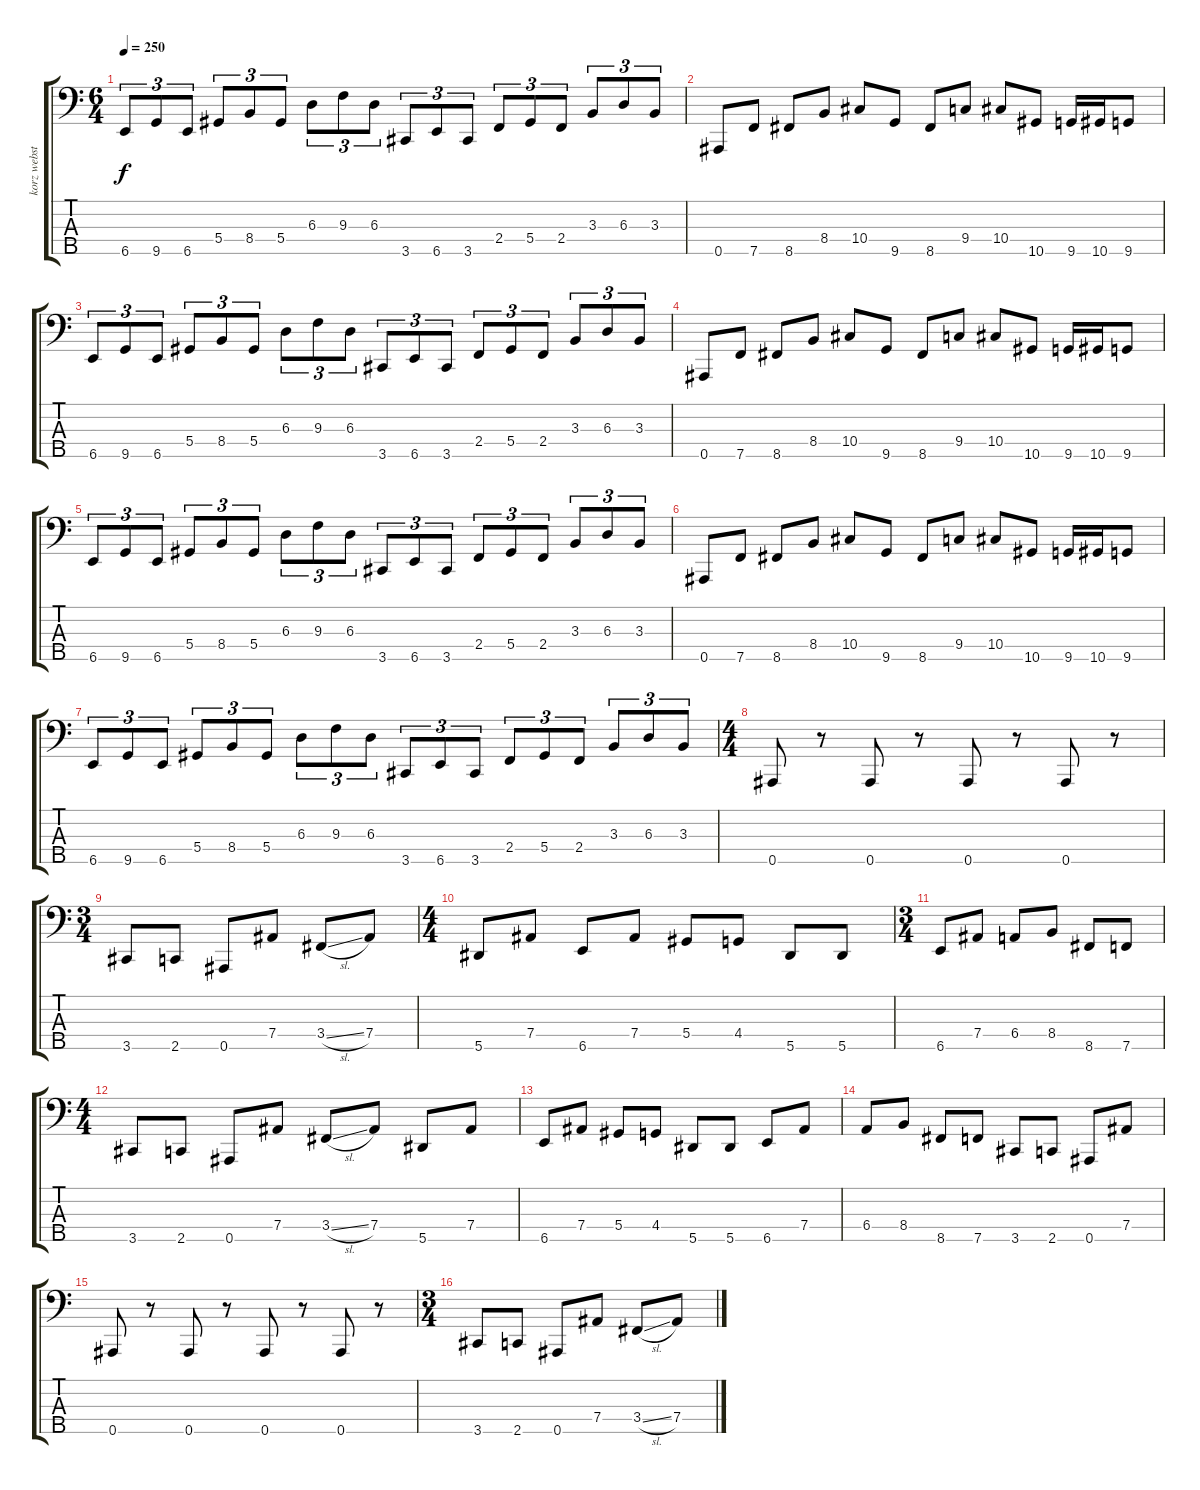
\track ("korz webster" "korz webst") {instrument fretlessbass}
\staff {score tabs}
\tuning (Gb2 Db2 Ab1 Eb1 Bb0) {hide}
\ts (6 4)
\tempo 250
\clef f4
\ks c
6.5.8{tu (3 2) dy f} 9.5.8{tu (3 2)} 6.5.8{tu (3 2)} 5.4.8{tu (3 2)} 8.4.8{tu (3 2)} 5.4.8{tu (3 2)} 6.3.8{tu (3 2)} 9.3.8{tu (3 2)} 6.3.8{tu (3 2)} 3.5.8{tu (3 2)} 6.5.8{tu (3 2)} 3.5.8{tu (3 2)} 2.4.8{tu (3 2)} 5.4.8{tu (3 2)} 2.4.8{tu (3 2)} 3.3.8{tu (3 2)} 6.3.8{tu (3 2)} 3.3.8{tu (3 2)} |
0.5.8 7.5.8 8.5.8 8.4.8 10.4.8 9.5.8 8.5.8 9.4.8 10.4.8 10.5.8 9.5.16 10.5.16 9.5.8 |
6.5.8{tu (3 2)} 9.5.8{tu (3 2)} 6.5.8{tu (3 2)} 5.4.8{tu (3 2)} 8.4.8{tu (3 2)} 5.4.8{tu (3 2)} 6.3.8{tu (3 2)} 9.3.8{tu (3 2)} 6.3.8{tu (3 2)} 3.5.8{tu (3 2)} 6.5.8{tu (3 2)} 3.5.8{tu (3 2)} 2.4.8{tu (3 2)} 5.4.8{tu (3 2)} 2.4.8{tu (3 2)} 3.3.8{tu (3 2)} 6.3.8{tu (3 2)} 3.3.8{tu (3 2)} |
0.5.8 7.5.8 8.5.8 8.4.8 10.4.8 9.5.8 8.5.8 9.4.8 10.4.8 10.5.8 9.5.16 10.5.16 9.5.8 |
6.5.8{tu (3 2)} 9.5.8{tu (3 2)} 6.5.8{tu (3 2)} 5.4.8{tu (3 2)} 8.4.8{tu (3 2)} 5.4.8{tu (3 2)} 6.3.8{tu (3 2)} 9.3.8{tu (3 2)} 6.3.8{tu (3 2)} 3.5.8{tu (3 2)} 6.5.8{tu (3 2)} 3.5.8{tu (3 2)} 2.4.8{tu (3 2)} 5.4.8{tu (3 2)} 2.4.8{tu (3 2)} 3.3.8{tu (3 2)} 6.3.8{tu (3 2)} 3.3.8{tu (3 2)} |
0.5.8 7.5.8 8.5.8 8.4.8 10.4.8 9.5.8 8.5.8 9.4.8 10.4.8 10.5.8 9.5.16 10.5.16 9.5.8 |
6.5.8{tu (3 2)} 9.5.8{tu (3 2)} 6.5.8{tu (3 2)} 5.4.8{tu (3 2)} 8.4.8{tu (3 2)} 5.4.8{tu (3 2)} 6.3.8{tu (3 2)} 9.3.8{tu (3 2)} 6.3.8{tu (3 2)} 3.5.8{tu (3 2)} 6.5.8{tu (3 2)} 3.5.8{tu (3 2)} 2.4.8{tu (3 2)} 5.4.8{tu (3 2)} 2.4.8{tu (3 2)} 3.3.8{tu (3 2)} 6.3.8{tu (3 2)} 3.3.8{tu (3 2)} |
\ts (4 4)
0.5.8 r.8 0.5.8 r.8 0.5.8 r.8 0.5.8 r.8 |
\ts (3 4)
3.5.8 2.5.8 0.5.8 7.4.8 3.4{sl}.8 7.4.8 |
\ts (4 4)
5.5.8 7.4.8 6.5.8 7.4.8 5.4.8 4.4.8 5.5.8 5.5.8 |
\ts (3 4)
6.5.8 7.4.8 6.4.8 8.4.8 8.5.8 7.5.8 |
\ts (4 4)
3.5.8 2.5.8 0.5.8 7.4.8 3.4{sl}.8 7.4.8 5.5.8 7.4.8 |
6.5.8 7.4.8 5.4.8 4.4.8 5.5.8 5.5.8 6.5.8 7.4.8 |
6.4.8 8.4.8 8.5.8 7.5.8 3.5.8 2.5.8 0.5.8 7.4.8 |
0.5.8 r.8 0.5.8 r.8 0.5.8 r.8 0.5.8 r.8 |
\ts (3 4)
3.5.8 2.5.8 0.5.8 7.4.8 3.4{sl}.8 7.4.8
